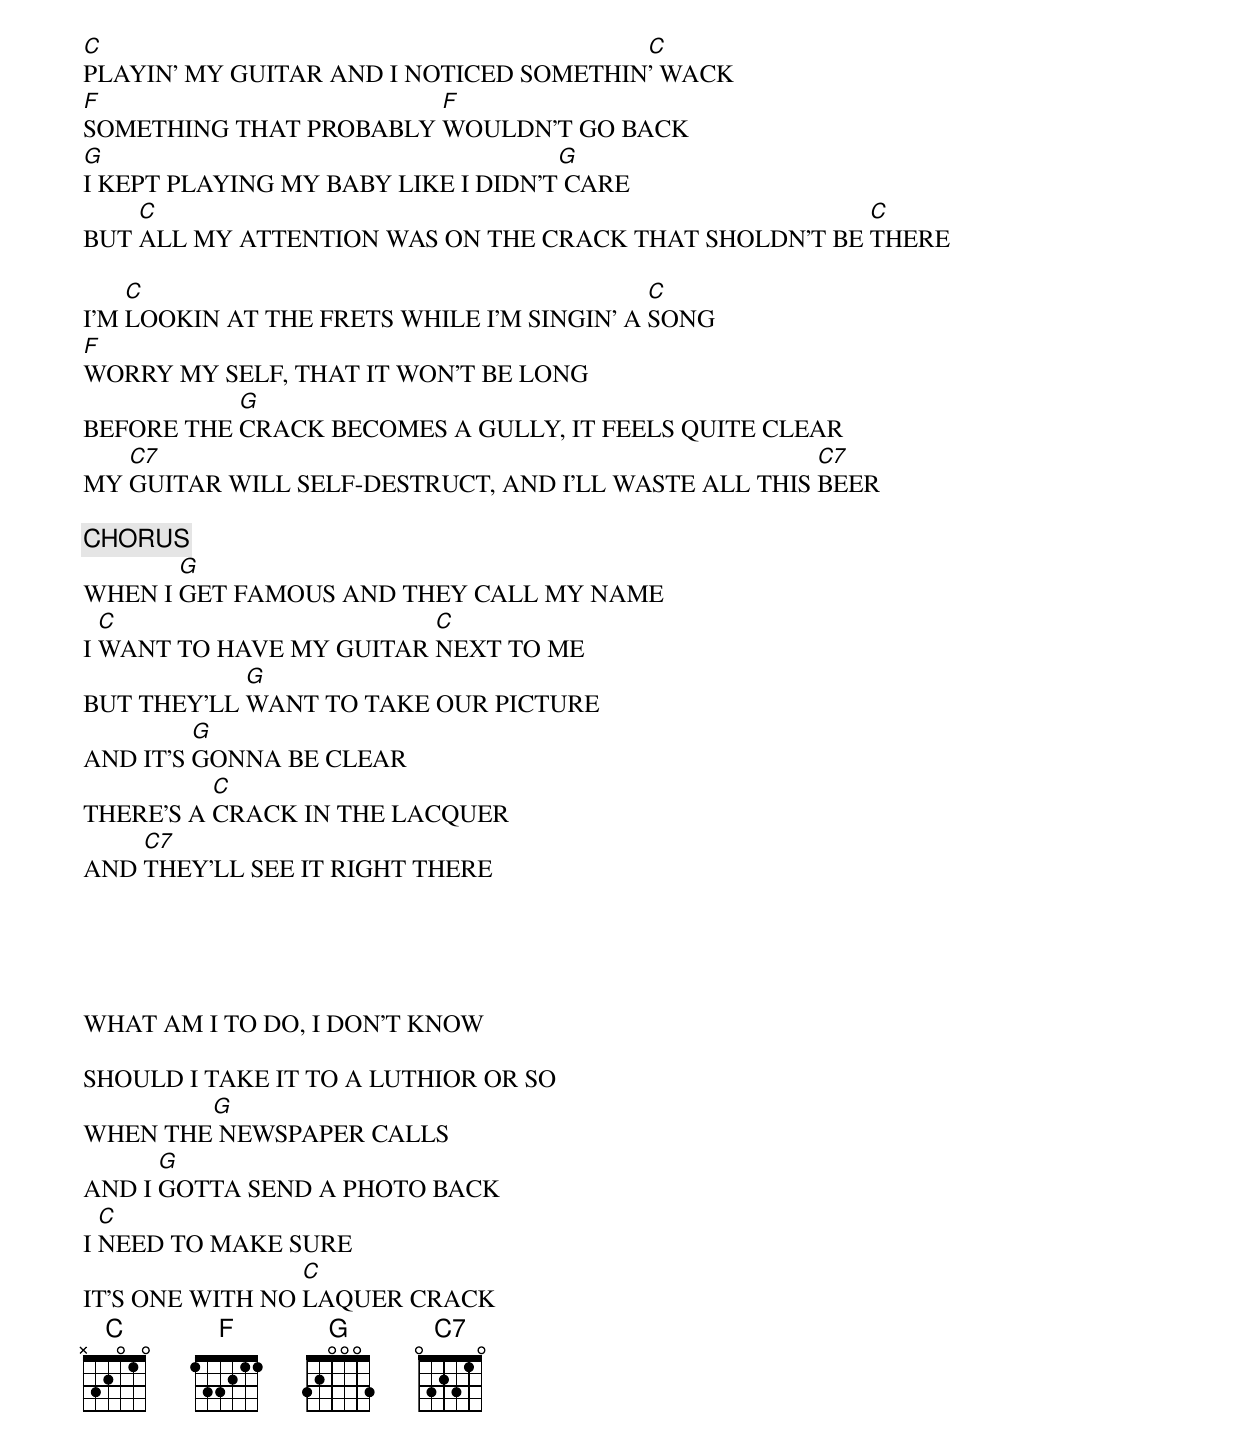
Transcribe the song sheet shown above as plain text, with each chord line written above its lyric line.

C                                       C
PLAYIN' MY GUITAR AND I NOTICED SOMETHIN' WACK
F                       F
SOMETHING THAT PROBABLY WOULDN'T GO BACK
G                                   G
I KEPT PLAYING MY BABY LIKE I DIDN'T CARE
    C                                                  C
BUT ALL MY ATTENTION WAS ON THE CRACK THAT SHOLDN'T BE THERE

    C                                       C
I'M LOOKIN AT THE FRETS WHILE I'M SINGIN' A SONG
F
WORRY MY SELF, THAT IT WON'T BE LONG
           G
BEFORE THE CRACK BECOMES A GULLY, IT FEELS QUITE CLEAR
   C7                                                 C7
MY GUITAR WILL SELF-DESTRUCT, AND I'LL WASTE ALL THIS BEER

[CHORUS]
       G
WHEN I GET FAMOUS AND THEY CALL MY NAME
  C                      C
I WANT TO HAVE MY GUITAR NEXT TO ME
            G
BUT THEY'LL WANT TO TAKE OUR PICTURE
         G
AND IT'S GONNA BE CLEAR
          C
THERE'S A CRACK IN THE LACQUER
    C7
AND THEY'LL SEE IT RIGHT THERE





WHAT AM I TO DO, I DON'T KNOW

SHOULD I TAKE IT TO A LUTHIOR OR SO
        G
WHEN THE NEWSPAPER CALLS
      G
AND I GOTTA SEND A PHOTO BACK
  C
I NEED TO MAKE SURE
                 C
IT'S ONE WITH NO LAQUER CRACK
